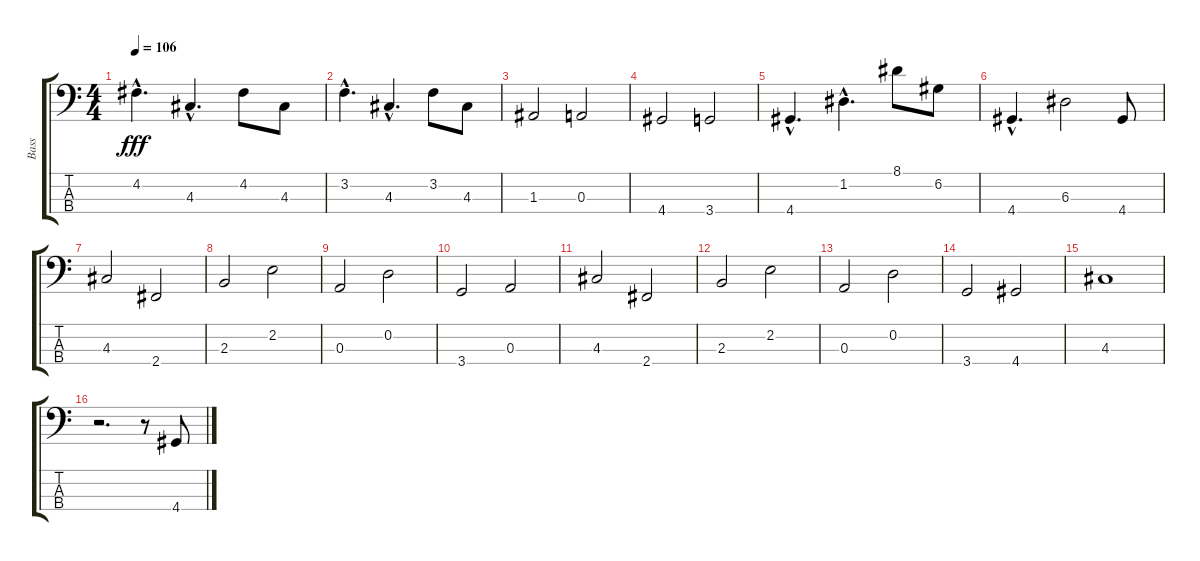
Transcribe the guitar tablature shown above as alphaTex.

\track ("Bass" "Bass") {instrument acousticbass}
\staff {score tabs}
\tuning (G2 D2 A1 E1) {hide}
\ts (4 4)
\tempo 106
\clef f4
\ks c
4.2{hac}.4{d dy fff} 4.3{hac}.4{d} 4.2.8 4.3.8 |
3.2{hac}.4{d} 4.3{hac}.4{d} 3.2.8 4.3.8 |
1.3.2 0.3.2 |
4.4.2 3.4.2 |
4.4{hac}.4{d} 1.2{hac}.4{d} 8.1.8 6.2.8 |
4.4{hac}.4{d} 6.3.2 4.4.8 |
4.3.2 2.4.2 |
2.3.2 2.2.2 |
0.3.2 0.2.2 |
3.4.2 0.3.2 |
4.3.2 2.4.2 |
2.3.2 2.2.2 |
0.3.2 0.2.2 |
3.4.2 4.4.2 |
4.3.1 |
r.2{d} r.8 4.4.8
